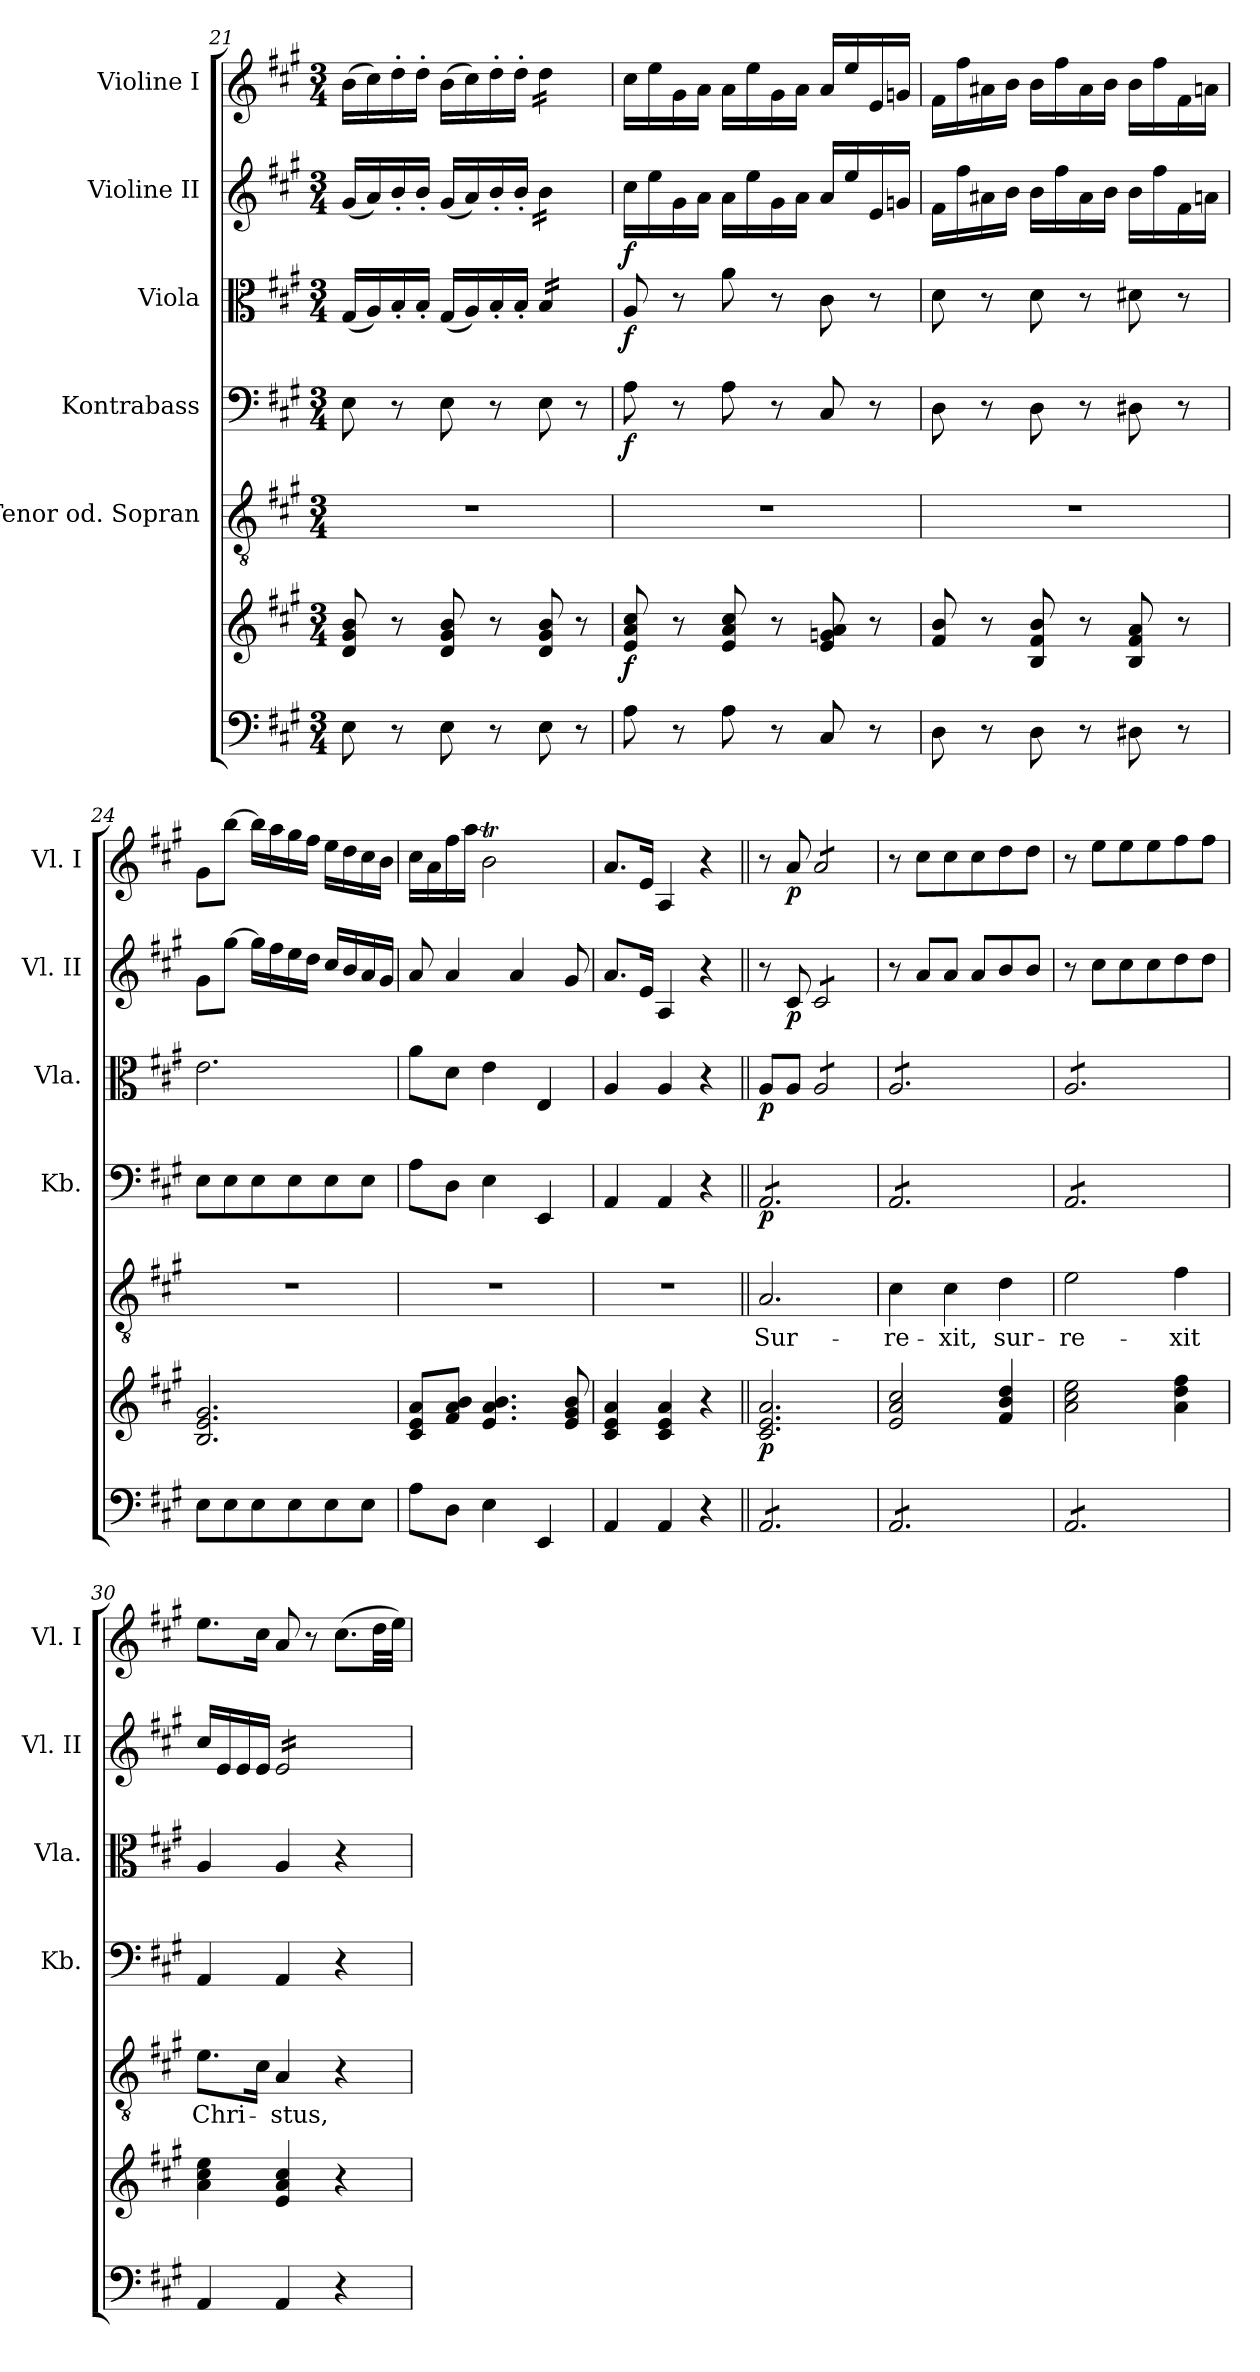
**kern	**kern	**dynam	**kern	**text	**kern	**dynam	**kern	**dynam	**kern	**dynam	**kern	**dynam
*part6	*part6	*part6	*part5	*part5	*part4	*part4	*part3	*part3	*part2	*part2	*part1	*part1
*staff7	*staff6	*staff6/7	*staff5	*staff5	*staff4	*staff4	*staff3	*staff3	*staff2	*staff2	*staff1	*staff1
*	*	*	*I"Tenor od. Sopran	*	*I"Kontrabass	*	*I"Viola	*	*I"Violine II	*	*I"Violine I	*
*	*	*	*	*	*I'Kb.	*	*I'Vla.	*	*I'Vl. II	*	*I'Vl. I	*
*clefF4	*clefG2	*	*clefGv2	*	*clefF4	*	*clefC3	*	*clefG2	*	*clefG2	*
*	*	*	*	*	*ITrd7c12	*	*	*	*	*	*	*
*k[f#c#g#]	*k[f#c#g#]	*	*k[f#c#g#]	*	*k[f#c#g#]	*	*k[f#c#g#]	*	*k[f#c#g#]	*	*k[f#c#g#]	*
*A:	*A:	*	*A:	*	*A:	*	*A:	*	*A:	*	*A:	*
*M3/4	*M3/4	*	*M3/4	*	*M3/4	*	*M3/4	*	*M3/4	*	*M3/4	*
=21	=21	=21	=21	=21	=21	=21	=21	=21	=21	=21	=21	=21
8E\	8d/ 8g#/ 8b/	.	2.r	.	8EE\	.	(<16G#/LL	.	(<16g#/LL	.	(>16b\LL	.
.	.	.	.	.	.	.	16A/)	.	16a/)	.	16cc#\)	.
8r	8r	.	.	.	8r	.	16B'</	.	16b'</	.	16dd'>\	.
.	.	.	.	.	.	.	16B'</JJ	.	16b'</JJ	.	16dd'>\JJ	.
8E\	8d/ 8g#/ 8b/	.	.	.	8EE\	.	(<16G#/LL	.	(<16g#/LL	.	(>16b\LL	.
.	.	.	.	.	.	.	16A/)	.	16a/)	.	16cc#\)	.
8r	8r	.	.	.	8r	.	16B'</	.	16b'</	.	16dd'>\	.
.	.	.	.	.	.	.	16B'</JJ	.	16b'</JJ	.	16dd'>\JJ	.
*	*	*	*	*	*	*	*tremolo	*	*	*	*	*
*	*	*	*	*	*	*	*	*	*tremolo	*	*	*
*	*	*	*	*	*	*	*	*	*	*	*tremolo	*
8E\	8d/ 8g#/ 8b/	.	.	.	8EE\	.	16B/LL	.	16b\LL	.	16dd\LL	.
.	.	.	.	.	.	.	16B/	.	16b\	.	16dd\	.
8r	8r	.	.	.	8r	.	16B/	.	16b\	.	16dd\	.
.	.	.	.	.	.	.	16B/JJ	.	16b\JJ	.	16dd\JJ	.
*	*	*	*	*	*	*	*	*	*	*	*Xtremolo	*
*	*	*	*	*	*	*	*	*	*Xtremolo	*	*	*
*	*	*	*	*	*	*	*Xtremolo	*	*	*	*	*
!!LO:LB:g=z
=22	=22	=22	=22	=22	=22	=22	=22	=22	=22	=22	=22	=22
!	!	!LO:DY:b	!	!	!	!LO:DY:b	!	!LO:DY:b	!	!LO:DY:b	!	!
8A\	8e/ 8a/ 8cc#/	f	2.r	.	8AA\	f	8A/	f	16cc#\LL	f	16cc#\LL	.
.	.	.	.	.	.	.	.	.	16ee\	.	16ee\	.
8r	8r	.	.	.	8r	.	8r	.	16g#\	.	16g#\	.
.	.	.	.	.	.	.	.	.	16a\JJ	.	16a\JJ	.
8A\	8e/ 8a/ 8cc#/	.	.	.	8AA\	.	8a\	.	16a\LL	.	16a\LL	.
.	.	.	.	.	.	.	.	.	16ee\	.	16ee\	.
8r	8r	.	.	.	8r	.	8r	.	16g#\	.	16g#\	.
.	.	.	.	.	.	.	.	.	16a\JJ	.	16a\JJ	.
8C#/	8e/ 8gn/ 8a/	.	.	.	8CC#/	.	8c#\	.	16a/LL	.	16a/LL	.
.	.	.	.	.	.	.	.	.	16ee/	.	16ee/	.
8r	8r	.	.	.	8r	.	8r	.	16e/	.	16e/	.
.	.	.	.	.	.	.	.	.	16gn/JJ	.	16gn/JJ	.
=23	=23	=23	=23	=23	=23	=23	=23	=23	=23	=23	=23	=23
8D\	8f#/ 8b/	.	2.r	.	8DD\	.	8d\	.	16f#\LL	.	16f#\LL	.
.	.	.	.	.	.	.	.	.	16ff#\	.	16ff#\	.
8r	8r	.	.	.	8r	.	8r	.	16a#X\	.	16a#X\	.
.	.	.	.	.	.	.	.	.	16b\JJ	.	16b\JJ	.
8D\	8B/ 8f#/ 8b/	.	.	.	8DD\	.	8d\	.	16b\LL	.	16b\LL	.
.	.	.	.	.	.	.	.	.	16ff#\	.	16ff#\	.
8r	8r	.	.	.	8r	.	8r	.	16a#\	.	16a#\	.
.	.	.	.	.	.	.	.	.	16b\JJ	.	16b\JJ	.
8D#X\	8B/ 8f#/ 8a/	.	.	.	8DD#X\	.	8d#X\	.	16b\LL	.	16b\LL	.
.	.	.	.	.	.	.	.	.	16ff#\	.	16ff#\	.
8r	8r	.	.	.	8r	.	8r	.	16f#\	.	16f#\	.
.	.	.	.	.	.	.	.	.	16an\JJ	.	16an\JJ	.
=24	=24	=24	=24	=24	=24	=24	=24	=24	=24	=24	=24	=24
8E\L	2.B/ 2.e/ 2.g#/	.	2.r	.	8EE\L	.	2.e\	.	8g#\L	.	8g#\L	.
8E\	.	.	.	.	8EE\	.	.	.	[8gg#\J	.	[8bb\J	.
8E\	.	.	.	.	8EE\	.	.	.	16gg#\LL]	.	16bb\LL]	.
.	.	.	.	.	.	.	.	.	16ff#\	.	16aa\	.
8E\	.	.	.	.	8EE\	.	.	.	16ee\	.	16gg#\	.
.	.	.	.	.	.	.	.	.	16dd\JJ	.	16ff#\JJ	.
8E\	.	.	.	.	8EE\	.	.	.	16cc#/LL	.	16ee\LL	.
.	.	.	.	.	.	.	.	.	16b/	.	16dd\	.
8E\J	.	.	.	.	8EE\J	.	.	.	16a/	.	16cc#\	.
.	.	.	.	.	.	.	.	.	16g#/JJ	.	16b\JJ	.
=25	=25	=25	=25	=25	=25	=25	=25	=25	=25	=25	=25	=25
8A\L	8c#/ 8e/ 8a/L	.	2.r	.	8AA\L	.	8a\L	.	8a/	.	16cc#\LL	.
.	.	.	.	.	.	.	.	.	.	.	16a\	.
8D\J	8f#/ 8a/ 8b/J	.	.	.	8DD\J	.	8d\J	.	4a/	.	16ff#\	.
.	.	.	.	.	.	.	.	.	.	.	16aa\JJ	.
4E\	4.e/ 4.a/ 4.b/	.	.	.	4EE\	.	4e\	.	.	.	2bT\	.
.	.	.	.	.	.	.	.	.	4a/	.	.	.
4EE/	.	.	.	.	4EEE/	.	4E/	.	.	.	.	.
.	8e/ 8g#/ 8b/	.	.	.	.	.	.	.	8g#/	.	.	.
!!LO:PB:g=z
=26	=26	=26	=26	=26	=26	=26	=26	=26	=26	=26	=26	=26
4AA/	4c#/ 4e/ 4a/	.	2.r	.	4AAA/	.	4A/	.	8.a/L	.	8.a/L	.
.	.	.	.	.	.	.	.	.	16e/Jk	.	16e/Jk	.
4AA/	4c#/ 4e/ 4a/	.	.	.	4AAA/	.	4A/	.	4A/	.	4A/	.
4r	4r	.	.	.	4r	.	4r	.	4r	.	4r	.
=27||	=27||	=27||	=27||	=27||	=27||	=27||	=27||	=27||	=27||	=27||	=27||	=27||
!	!	!LO:DY:b	!	!LO:LY:b	!	!LO:DY:b	!	!LO:DY:b	!	!	!	!
*tremolo	*	*	*	*	*	*	*	*	*	*	*	*
*	*	*	*	*	*tremolo	*	*	*	*	*	*	*
8AA/L	2.c#/ 2.e/ 2.a/	p	2.A/	Sur-	8AAA/L	p	8A/L	p	8r	.	8r	.
!	!	!	!	!	!	!	!	!	!	!LO:DY:b	!	!LO:DY:b
8AA/	.	.	.	.	8AAA/	.	8A/J	.	8c#/	p	8a/	p
*	*	*	*	*	*	*	*tremolo	*	*	*	*	*
*	*	*	*	*	*	*	*	*	*tremolo	*	*	*
*	*	*	*	*	*	*	*	*	*	*	*tremolo	*
8AA/	.	.	.	.	8AAA/	.	8A/L	.	8c#/L	.	8a/L	.
8AA/	.	.	.	.	8AAA/	.	8A/	.	8c#/	.	8a/	.
8AA/	.	.	.	.	8AAA/	.	8A/	.	8c#/	.	8a/	.
8AA/J	.	.	.	.	8AAA/J	.	8A/J	.	8c#/J	.	8a/J	.
*	*	*	*	*	*	*	*	*	*	*	*Xtremolo	*
*	*	*	*	*	*	*	*	*	*Xtremolo	*	*	*
=28	=28	=28	=28	=28	=28	=28	=28	=28	=28	=28	=28	=28
!	!	!	!	!LO:LY:b	!	!	!	!	!	!	!	!
8AA/L	2e/ 2a/ 2cc#/	.	4c#\	-re-	8AAA/L	.	8A/L	.	8r	.	8r	.
8AA/	.	.	.	.	8AAA/	.	8A/	.	8a/L	.	8cc#\L	.
!	!	!	!	!LO:LY:b	!	!	!	!	!	!	!	!
8AA/	.	.	4c#\	-xit,	8AAA/	.	8A/	.	8a/J	.	8cc#\	.
8AA/	.	.	.	.	8AAA/	.	8A/	.	8a/L	.	8cc#\	.
!	!	!	!	!LO:LY:b	!	!	!	!	!	!	!	!
8AA/	4f#/ 4b/ 4dd/	.	4d\	sur-	8AAA/	.	8A/	.	8b/	.	8dd\	.
8AA/J	.	.	.	.	8AAA/J	.	8A/J	.	8b/J	.	8dd\J	.
=29	=29	=29	=29	=29	=29	=29	=29	=29	=29	=29	=29	=29
!	!	!	!	!LO:LY:b	!	!	!	!	!	!	!	!
8AA/L	2a\ 2cc#\ 2ee\	.	2e\	-re-	8AAA/L	.	8A/L	.	8r	.	8r	.
8AA/	.	.	.	.	8AAA/	.	8A/	.	8cc#\L	.	8ee\L	.
8AA/	.	.	.	.	8AAA/	.	8A/	.	8cc#\	.	8ee\	.
8AA/	.	.	.	.	8AAA/	.	8A/	.	8cc#\	.	8ee\	.
!	!	!	!	!LO:LY:b	!	!	!	!	!	!	!	!
8AA/	4a\ 4dd\ 4ff#\	.	4f#\	-xit	8AAA/	.	8A/	.	8dd\	.	8ff#\	.
8AA/J	.	.	.	.	8AAA/J	.	8A/J	.	8dd\J	.	8ff#\J	.
*	*	*	*	*	*	*	*Xtremolo	*	*	*	*	*
*	*	*	*	*	*Xtremolo	*	*	*	*	*	*	*
*Xtremolo	*	*	*	*	*	*	*	*	*	*	*	*
=30	=30	=30	=30	=30	=30	=30	=30	=30	=30	=30	=30	=30
!	!	!	!	!LO:LY:b	!	!	!	!	!	!	!	!
4AA/	4a\ 4cc#\ 4ee\	.	8.e\L	Chri-	4AAA/	.	4A/	.	16cc#/LL	.	8.ee\L	.
.	.	.	.	.	.	.	.	.	16e/	.	.	.
.	.	.	.	.	.	.	.	.	16e/	.	.	.
.	.	.	16c#\Jk	.	.	.	.	.	16e/JJ	.	16cc#\Jk	.
!	!	!	!	!LO:LY:b	!	!	!	!	!	!	!	!
*	*	*	*	*	*	*	*	*	*tremolo	*	*	*
4AA/	4e/ 4a/ 4cc#/	.	4A/	-stus,	4AAA/	.	4A/	.	16e/LL	.	8a/	.
.	.	.	.	.	.	.	.	.	16e/	.	.	.
.	.	.	.	.	.	.	.	.	16e/	.	8r	.
.	.	.	.	.	.	.	.	.	16e/	.	.	.
4r	4r	.	4r	.	4r	.	4r	.	16e/	.	(>8.cc#\L	.
.	.	.	.	.	.	.	.	.	16e/	.	.	.
.	.	.	.	.	.	.	.	.	16e/	.	.	.
.	.	.	.	.	.	.	.	.	16e/JJ	.	32dd\LL	.
*	*	*	*	*	*	*	*	*	*Xtremolo	*	*	*
.	.	.	.	.	.	.	.	.	.	.	32ee\JJJ)	.
=	=	=	=	=	=	=	=	=	=	=	=	=
*-	*-	*-	*-	*-	*-	*-	*-	*-	*-	*-	*-	*-
